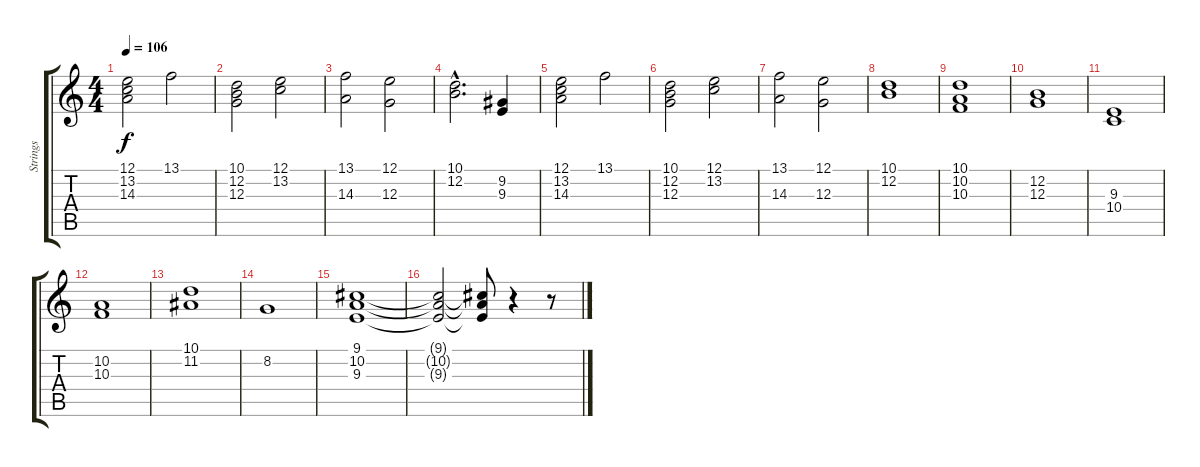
\track ("Strings" "Strings") {instrument stringensemble1}
\staff {score tabs}
\tuning (E4 B3 G3 D3 A2 E2) {hide}
\ts (4 4)
\tempo 106
\clef g2
\ks c
(12.1 13.2 14.3).2{dy f} 13.1.2 |
(10.1 12.2 12.3).2 (12.1 13.2).2 |
(13.1 14.3).2 (12.1 12.3).2 |
(10.1{hac} 12.2{hac}).2{d} (9.2 9.3).4 |
(12.1 13.2 14.3).2 13.1.2 |
(10.1 12.2 12.3).2 (12.1 13.2).2 |
(13.1 14.3).2 (12.1 12.3).2 |
(10.1 12.2).1 |
(10.1 10.2 10.3).1 |
(12.2 12.3).1 |
(9.3 10.4).1 |
(10.2 10.3).1 |
(10.1 11.2).1 |
8.2.1 |
(9.1 10.2 9.3).1 |
(9.1{t} 10.2{t} 9.3{t}).2 (9.1{t} 10.2{t} 9.3{t}).8 r.4 r.8
